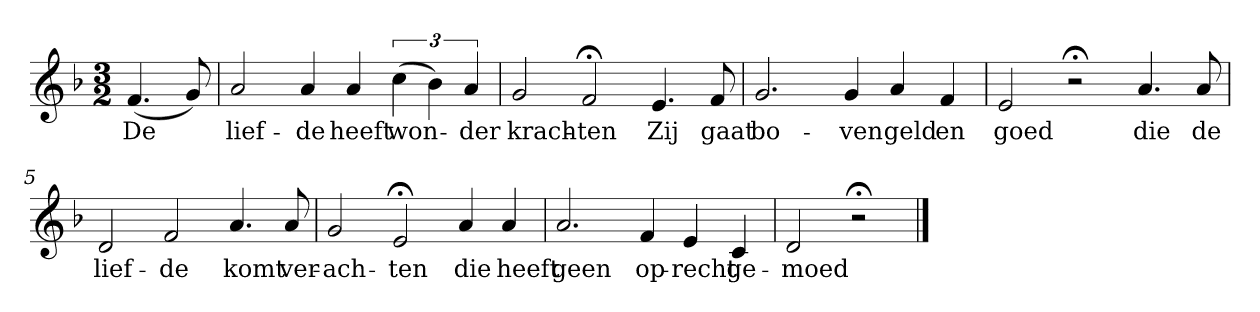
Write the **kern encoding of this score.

**kern	**text
*part1	*part1
*staff1	*staff1
*k[b-]	*
*F:	*
*M3/2	*
*MM120	*
=	=
(4.f	De
8g)	.
=1	=1
2a	lief-
4a	-de
4a	heeft
(6cc	won-
6b-)	.
6a	-der
=2	=2
2g	krach-
2f;<	-ten
4.e	Zij
8f	gaat
=3	=3
2.g	bo-
4g	-ven
4a	geld
4f	en
=4	=4
2e	goed
2r;<	.
4.a	die
8a	de
=5	=5
2d	lief-
2f	-de
4.a	komt
8a	ver-
=6	=6
2g	-ach-
2e;<	-ten
4a	die
4a	heeft
=7	=7
2.a	geen
4f	op-
4e	-recht
4c	ge-
=8	=8
2d	-moed
2r;<	.
==	==
*-	*-
